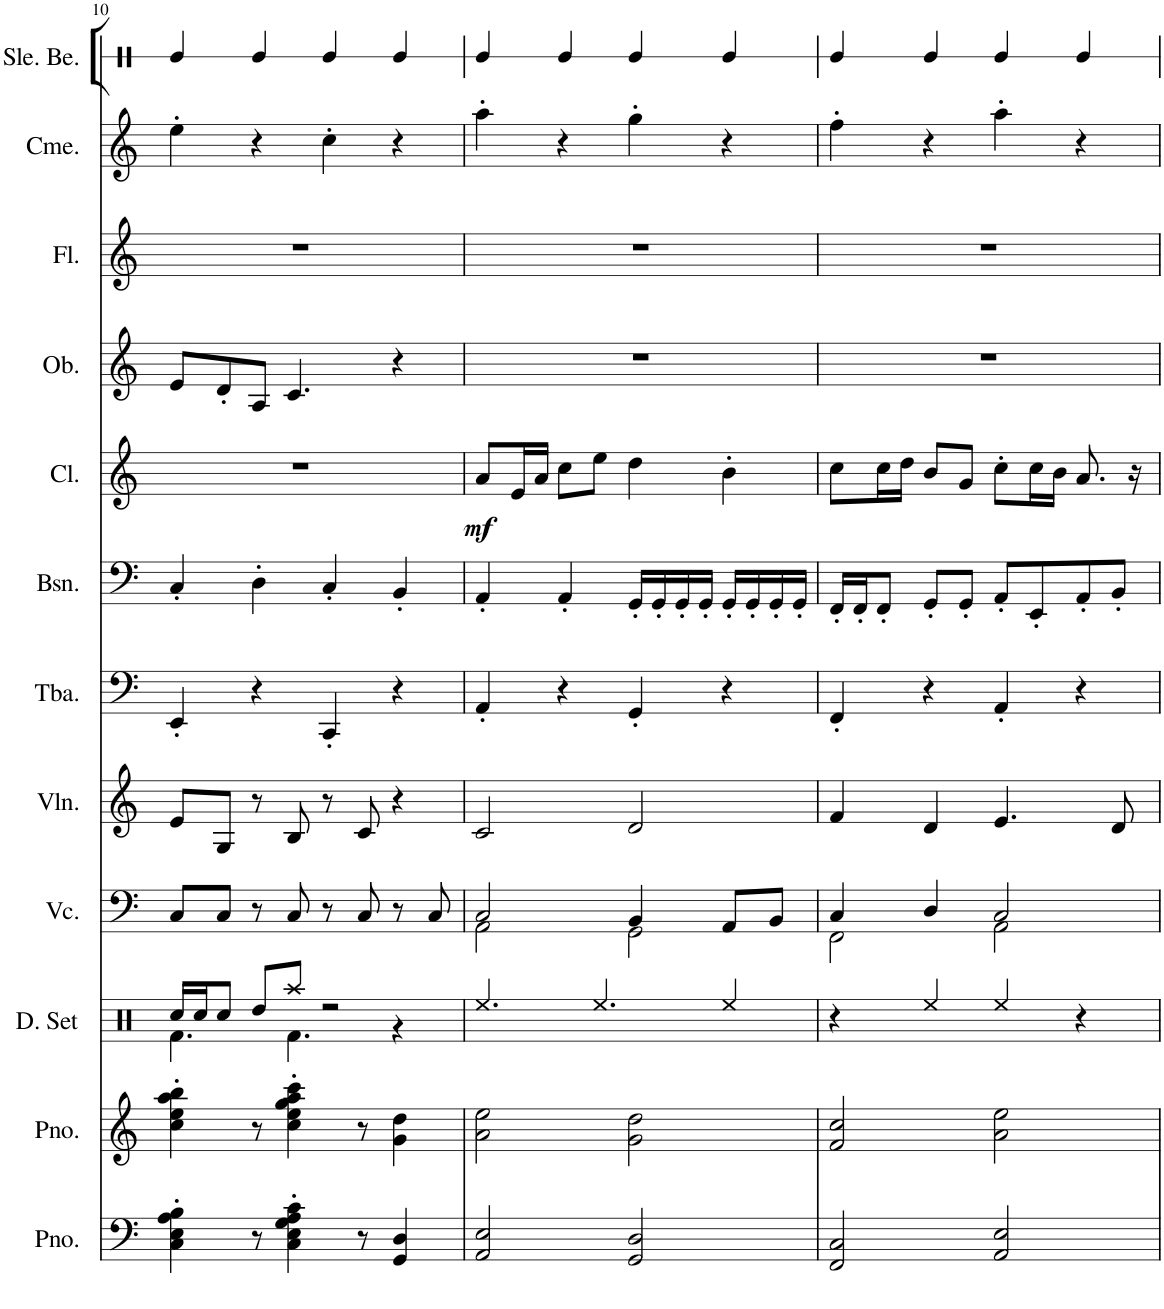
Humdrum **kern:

**kern	**kern	**kern	**kern	**kern	**kern	**kern	**kern	**dynam	**kern	**kern	**kern	**kern
*part12	*part11	*part10	*part9	*part8	*part7	*part6	*part5	*part5	*part4	*part3	*part2	*part1
*staff12	*staff11	*staff10	*staff9	*staff8	*staff7	*staff6	*staff5	*staff5	*staff4	*staff3	*staff2	*staff1
*I"Piano	*I"Piano	*I"Drumset	*I"Violoncello	*I"Violin	*I"Tuba	*I"Bassoon	*I"Clarinet	*	*I"Oboe	*I"Flute	*I"Chimes	*I"Sleigh Bells
*I'Pno.	*I'Pno.	*I'D. Set	*I'Vc.	*I'Vln.	*I'Tba.	*I'Bsn.	*I'Cl.	*	*I'Ob.	*I'Fl.	*I'Cme.	*I'Sle. Be.
!!LO:PB:g=z
*clefF4	*clefG2	*clefX	*clefF4	*clefG2	*clefF4	*clefF4	*clefG2	*	*clefG2	*clefG2	*clefG2	*clefX
*	*	*	*	*	*	*	*ITrd1c2	*	*	*	*	*
*k[]	*k[]	*k[]	*k[]	*k[]	*k[]	*k[]	*k[]	*	*k[]	*k[]	*k[]	*k[]
*M4/4	*M4/4	*M4/4	*M4/4	*M4/4	*M4/4	*M4/4	*M4/4	*	*M4/4	*M4/4	*M4/4	*M4/4
=10	=10	=10	=10	=10	=10	=10	=10	=10	=10	=10	=10	=10
*	*	*^	*	*	*	*	*	*	*	*	*	*
4C\' 4E\' 4A\' 4B\'	4cc\' 4ee\' 4aa\' 4bb\'	16Rcc/LL	4.Rf\	8C/L	8e/L	4EE'/	4C'/	1r	.	8e/L	1r	4ee'\	4Re/
.	.	16Rcc/J	.	.	.	.	.	.	.	.	.	.	.
.	.	8Rcc/J	.	8C/J	8G/J	.	.	.	.	8d'/	.	.	.
8r	8r	8Rdd/L	.	8r	8r	4r	4D'\	.	.	8A/J	.	4r	4Re/
4C\' 4E\' 4G\' 4A\' 4c\'	4cc\' 4ee\' 4gg\' 4aa\' 4ccc\'	8Raa/J	4.Rf\	8C/	8B/	.	.	.	.	4.c/	.	.	.
.	.	2r	.	8r	8r	4CC'/	4C'/	.	.	.	.	4cc'\	4Re/
8r	8r	.	.	8C/	8c/	.	.	.	.	.	.	.	.
4GG/ 4D/	4g\ 4dd\	.	4r	8r	4r	4r	4BB'/	.	.	4r	.	4r	4Re/
.	.	.	.	8C/	.	.	.	.	.	.	.	.	.
*	*	*v	*v	*	*	*	*	*	*	*	*	*	*
=11	=11	=11	=11	=11	=11	=11	=11	=11	=11	=11	=11	=11
*	*	*	*^	*	*	*	*	*	*	*	*	*
!	!	!	!	!	!	!	!	!	!LO:DY:b	!	!	!	!
2AA/ 2E/	2a\ 2ee\	4.Ree/	2C/	2AA\	2c/	4AA'/	4AA'/	8a/L	mf	1r	1r	4aa'\	4Re/
.	.	.	.	.	.	.	.	16e/L	.	.	.	.	.
.	.	.	.	.	.	.	.	16a/JJ	.	.	.	.	.
.	.	.	.	.	.	4r	4AA'/	8cc\L	.	.	.	4r	4Re/
.	.	4.Ree/	.	.	.	.	.	8ee\J	.	.	.	.	.
2GG/ 2D/	2g\ 2dd\	.	4BB/	2GG\	2d/	4GG'/	16GG'/LL	4dd\	.	.	.	4gg'\	4Re/
.	.	.	.	.	.	.	16GG'/	.	.	.	.	.	.
.	.	.	.	.	.	.	16GG'/	.	.	.	.	.	.
.	.	.	.	.	.	.	16GG'/JJ	.	.	.	.	.	.
.	.	4Ree/	8AA/L	.	.	4r	16GG'/LL	4b'\	.	.	.	4r	4Re/
.	.	.	.	.	.	.	16GG'/	.	.	.	.	.	.
.	.	.	8BB/J	.	.	.	16GG'/	.	.	.	.	.	.
.	.	.	.	.	.	.	16GG'/JJ	.	.	.	.	.	.
=12	=12	=12	=12	=12	=12	=12	=12	=12	=12	=12	=12	=12	=12
2FF/ 2C/	2f/ 2cc/	4r	4C/	2FF\	4f/	4FF'/	16FF'/LL	8cc\L	.	1r	1r	4ff'\	4Re/
.	.	.	.	.	.	.	16FF'/J	.	.	.	.	.	.
.	.	.	.	.	.	.	8FF'/J	16cc\L	.	.	.	.	.
.	.	.	.	.	.	.	.	16dd\JJ	.	.	.	.	.
.	.	4Ree/	4D/	.	4d/	4r	8GG'/L	8b/L	.	.	.	4r	4Re/
.	.	.	.	.	.	.	8GG'/J	8g/J	.	.	.	.	.
2AA/ 2E/	2a\ 2ee\	4Ree/	2C/	2AA\	4.e/	4AA'/	8AA'/L	8cc'\L	.	.	.	4aa'\	4Re/
.	.	.	.	.	.	.	8EE'/	16cc\L	.	.	.	.	.
.	.	.	.	.	.	.	.	16b\JJ	.	.	.	.	.
.	.	4r	.	.	.	4r	8AA'/	8.a/	.	.	.	4r	4Re/
.	.	.	.	.	8d/	.	8BB'/J	.	.	.	.	.	.
.	.	.	.	.	.	.	.	16r	.	.	.	.	.
*	*	*	*v	*v	*	*	*	*	*	*	*	*	*
=	=	=	=	=	=	=	=	=	=	=	=	=
*-	*-	*-	*-	*-	*-	*-	*-	*-	*-	*-	*-	*-
